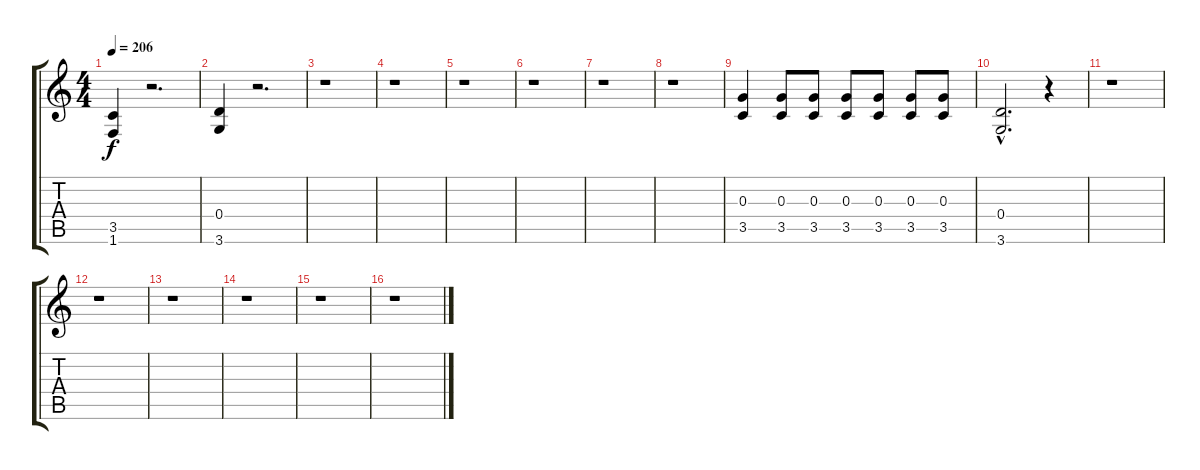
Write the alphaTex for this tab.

\track "" {instrument distortionguitar}
\staff {score tabs}
\tuning (E4 B3 G3 D3 A2 E2) {hide}
\ts (4 4)
\tempo 206
\clef g2
\ks c
(3.5 1.6).4{dy f} r.2{d} |
(0.4 3.6).4 r.2{d} |
r.1 |
r.1 |
r.1 |
r.1 |
r.1 |
r.1 |
(0.3 3.5).4 (0.3 3.5).8 (0.3 3.5).8 (0.3 3.5).8 (0.3 3.5).8 (0.3 3.5).8 (0.3 3.5).8 |
(0.4{hac} 3.6{hac}).2{d} r.4 |
r.1 |
r.1 |
r.1 |
r.1 |
r.1 |
r.1
